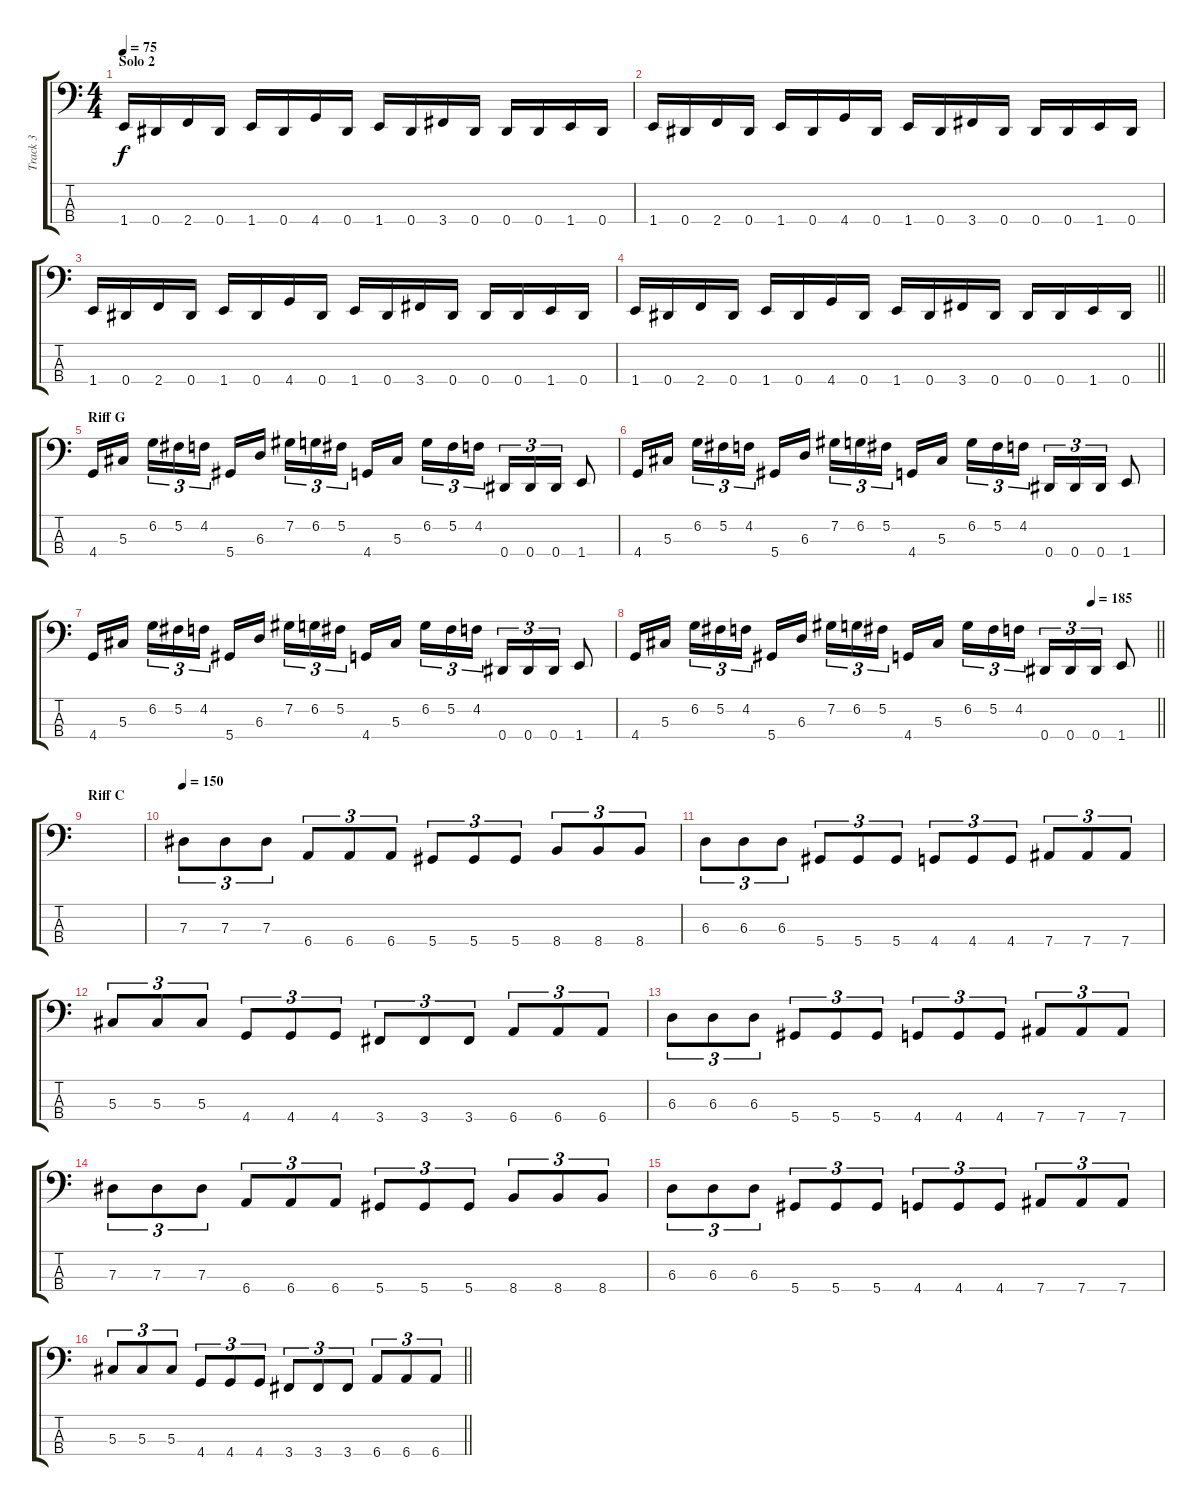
\track ("Track 3" "Track 3") {instrument electricbassfinger}
\staff {score tabs}
\tuning (Gb2 Db2 Ab1 Eb1) {hide}
\ts (4 4)
\section ("" "Solo 2")
\tempo 75
\clef f4
\ks c
1.4.16{dy f} 0.4.16 2.4.16 0.4.16 1.4.16 0.4.16 4.4.16 0.4.16 1.4.16 0.4.16 3.4.16 0.4.16 0.4.16 0.4.16 1.4.16 0.4.16 |
1.4.16 0.4.16 2.4.16 0.4.16 1.4.16 0.4.16 4.4.16 0.4.16 1.4.16 0.4.16 3.4.16 0.4.16 0.4.16 0.4.16 1.4.16 0.4.16 |
1.4.16 0.4.16 2.4.16 0.4.16 1.4.16 0.4.16 4.4.16 0.4.16 1.4.16 0.4.16 3.4.16 0.4.16 0.4.16 0.4.16 1.4.16 0.4.16 |
\barLineRight lightlight
1.4.16 0.4.16 2.4.16 0.4.16 1.4.16 0.4.16 4.4.16 0.4.16 1.4.16 0.4.16 3.4.16 0.4.16 0.4.16 0.4.16 1.4.16 0.4.16 |
\section ("" "Riff G")
4.4.16 5.3.16{beam splitsecondary} 6.2.16{tu (3 2)} 5.2.16{tu (3 2)} 4.2.16{tu (3 2)} 5.4.16 6.3.16{beam splitsecondary} 7.2.16{tu (3 2)} 6.2.16{tu (3 2)} 5.2.16{tu (3 2)} 4.4.16 5.3.16{beam splitsecondary} 6.2.16{tu (3 2)} 5.2.16{tu (3 2)} 4.2.16{tu (3 2)} 0.4.16{tu (3 2)} 0.4.16{tu (3 2)} 0.4.16{tu (3 2)} 1.4.8 |
4.4.16 5.3.16{beam splitsecondary} 6.2.16{tu (3 2)} 5.2.16{tu (3 2)} 4.2.16{tu (3 2)} 5.4.16 6.3.16{beam splitsecondary} 7.2.16{tu (3 2)} 6.2.16{tu (3 2)} 5.2.16{tu (3 2)} 4.4.16 5.3.16{beam splitsecondary} 6.2.16{tu (3 2)} 5.2.16{tu (3 2)} 4.2.16{tu (3 2)} 0.4.16{tu (3 2)} 0.4.16{tu (3 2)} 0.4.16{tu (3 2)} 1.4.8 |
4.4.16 5.3.16{beam splitsecondary} 6.2.16{tu (3 2)} 5.2.16{tu (3 2)} 4.2.16{tu (3 2)} 5.4.16 6.3.16{beam splitsecondary} 7.2.16{tu (3 2)} 6.2.16{tu (3 2)} 5.2.16{tu (3 2)} 4.4.16 5.3.16{beam splitsecondary} 6.2.16{tu (3 2)} 5.2.16{tu (3 2)} 4.2.16{tu (3 2)} 0.4.16{tu (3 2)} 0.4.16{tu (3 2)} 0.4.16{tu (3 2)} 1.4.8 |
\tempo (185 0.875)
\barLineRight lightlight
4.4.16 5.3.16{beam splitsecondary} 6.2.16{tu (3 2)} 5.2.16{tu (3 2)} 4.2.16{tu (3 2)} 5.4.16 6.3.16{beam splitsecondary} 7.2.16{tu (3 2)} 6.2.16{tu (3 2)} 5.2.16{tu (3 2)} 4.4.16 5.3.16{beam splitsecondary} 6.2.16{tu (3 2)} 5.2.16{tu (3 2)} 4.2.16{tu (3 2)} 0.4.16{tu (3 2)} 0.4.16{tu (3 2)} 0.4.16{tu (3 2)} 1.4.8 |
\section ("" "Riff C")
|
\tempo 150
7.3.8{tu (3 2)} 7.3.8{tu (3 2)} 7.3.8{tu (3 2)} 6.4.8{tu (3 2)} 6.4.8{tu (3 2)} 6.4.8{tu (3 2)} 5.4.8{tu (3 2)} 5.4.8{tu (3 2)} 5.4.8{tu (3 2)} 8.4.8{tu (3 2)} 8.4.8{tu (3 2)} 8.4.8{tu (3 2)} |
6.3.8{tu (3 2)} 6.3.8{tu (3 2)} 6.3.8{tu (3 2)} 5.4.8{tu (3 2)} 5.4.8{tu (3 2)} 5.4.8{tu (3 2)} 4.4.8{tu (3 2)} 4.4.8{tu (3 2)} 4.4.8{tu (3 2)} 7.4.8{tu (3 2)} 7.4.8{tu (3 2)} 7.4.8{tu (3 2)} |
5.3.8{tu (3 2)} 5.3.8{tu (3 2)} 5.3.8{tu (3 2)} 4.4.8{tu (3 2)} 4.4.8{tu (3 2)} 4.4.8{tu (3 2)} 3.4.8{tu (3 2)} 3.4.8{tu (3 2)} 3.4.8{tu (3 2)} 6.4.8{tu (3 2)} 6.4.8{tu (3 2)} 6.4.8{tu (3 2)} |
6.3.8{tu (3 2)} 6.3.8{tu (3 2)} 6.3.8{tu (3 2)} 5.4.8{tu (3 2)} 5.4.8{tu (3 2)} 5.4.8{tu (3 2)} 4.4.8{tu (3 2)} 4.4.8{tu (3 2)} 4.4.8{tu (3 2)} 7.4.8{tu (3 2)} 7.4.8{tu (3 2)} 7.4.8{tu (3 2)} |
7.3.8{tu (3 2)} 7.3.8{tu (3 2)} 7.3.8{tu (3 2)} 6.4.8{tu (3 2)} 6.4.8{tu (3 2)} 6.4.8{tu (3 2)} 5.4.8{tu (3 2)} 5.4.8{tu (3 2)} 5.4.8{tu (3 2)} 8.4.8{tu (3 2)} 8.4.8{tu (3 2)} 8.4.8{tu (3 2)} |
6.3.8{tu (3 2)} 6.3.8{tu (3 2)} 6.3.8{tu (3 2)} 5.4.8{tu (3 2)} 5.4.8{tu (3 2)} 5.4.8{tu (3 2)} 4.4.8{tu (3 2)} 4.4.8{tu (3 2)} 4.4.8{tu (3 2)} 7.4.8{tu (3 2)} 7.4.8{tu (3 2)} 7.4.8{tu (3 2)} |
\barLineRight lightlight
5.3.8{tu (3 2)} 5.3.8{tu (3 2)} 5.3.8{tu (3 2)} 4.4.8{tu (3 2)} 4.4.8{tu (3 2)} 4.4.8{tu (3 2)} 3.4.8{tu (3 2)} 3.4.8{tu (3 2)} 3.4.8{tu (3 2)} 6.4.8{tu (3 2)} 6.4.8{tu (3 2)} 6.4.8{tu (3 2)}
